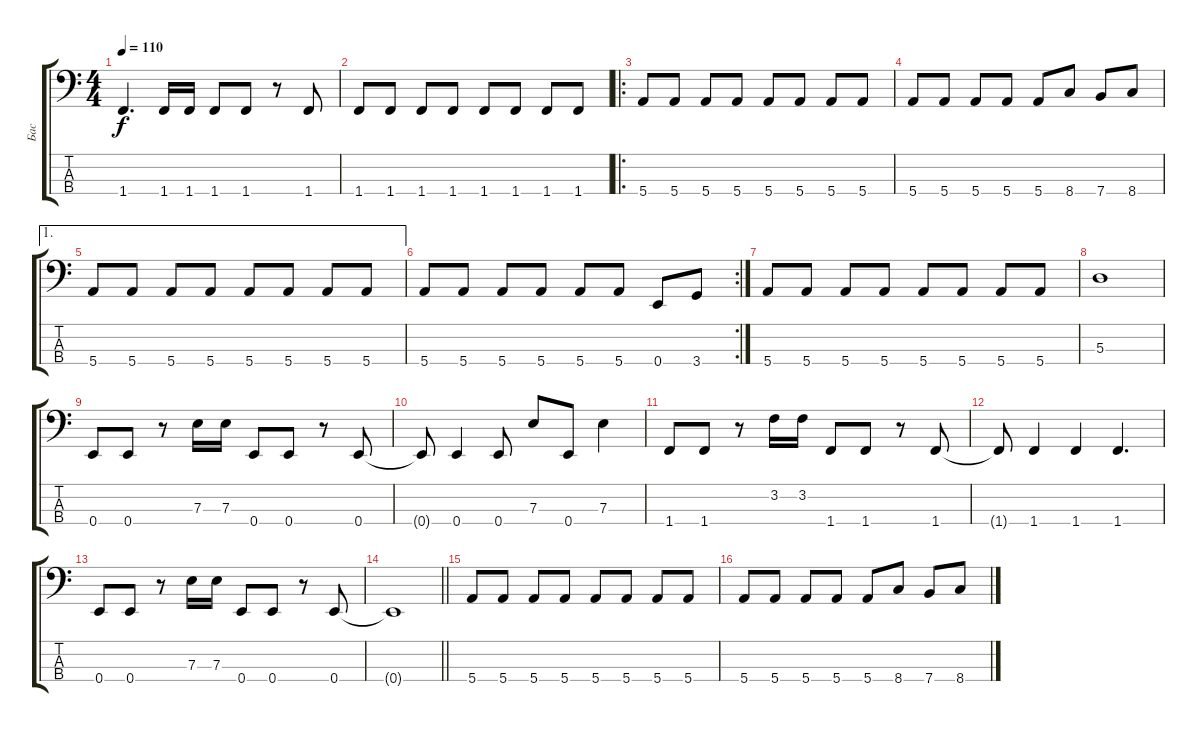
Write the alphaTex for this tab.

\track ("Бас" "Бас") {instrument electricbassfinger}
\staff {score tabs}
\tuning (G2 D2 A1 E1) {hide}
\ts (4 4)
\tempo 110
\clef f4
\ks c
1.4.4{d dy f} 1.4.16 1.4.16 1.4.8 1.4.8 r.8 1.4.8 |
1.4.8 1.4.8 1.4.8 1.4.8 1.4.8 1.4.8 1.4.8 1.4.8 |
\ro
5.4.8 5.4.8 5.4.8 5.4.8 5.4.8 5.4.8 5.4.8 5.4.8 |
5.4.8 5.4.8 5.4.8 5.4.8 5.4.8 8.4.8 7.4.8 8.4.8 |
\ae 1
5.4.8 5.4.8 5.4.8 5.4.8 5.4.8 5.4.8 5.4.8 5.4.8 |
\rc 2
5.4.8 5.4.8 5.4.8 5.4.8 5.4.8 5.4.8 0.4.8 3.4.8 |
5.4.8 5.4.8 5.4.8 5.4.8 5.4.8 5.4.8 5.4.8 5.4.8 |
5.3.1 |
0.4.8 0.4.8 r.8 7.3.16 7.3.16 0.4.8 0.4.8 r.8 0.4.8 |
0.4{t}.8 0.4.4 0.4.8 7.3.8 0.4.8 7.3.4 |
1.4.8 1.4.8 r.8 3.2.16 3.2.16 1.4.8 1.4.8 r.8 1.4.8 |
1.4{t}.8 1.4.4 1.4.4 1.4.4{d} |
0.4.8 0.4.8 r.8 7.3.16 7.3.16 0.4.8 0.4.8 r.8 0.4.8 |
\barLineRight lightlight
0.4{t}.1 |
5.4.8 5.4.8 5.4.8 5.4.8 5.4.8 5.4.8 5.4.8 5.4.8 |
5.4.8 5.4.8 5.4.8 5.4.8 5.4.8 8.4.8 7.4.8 8.4.8
